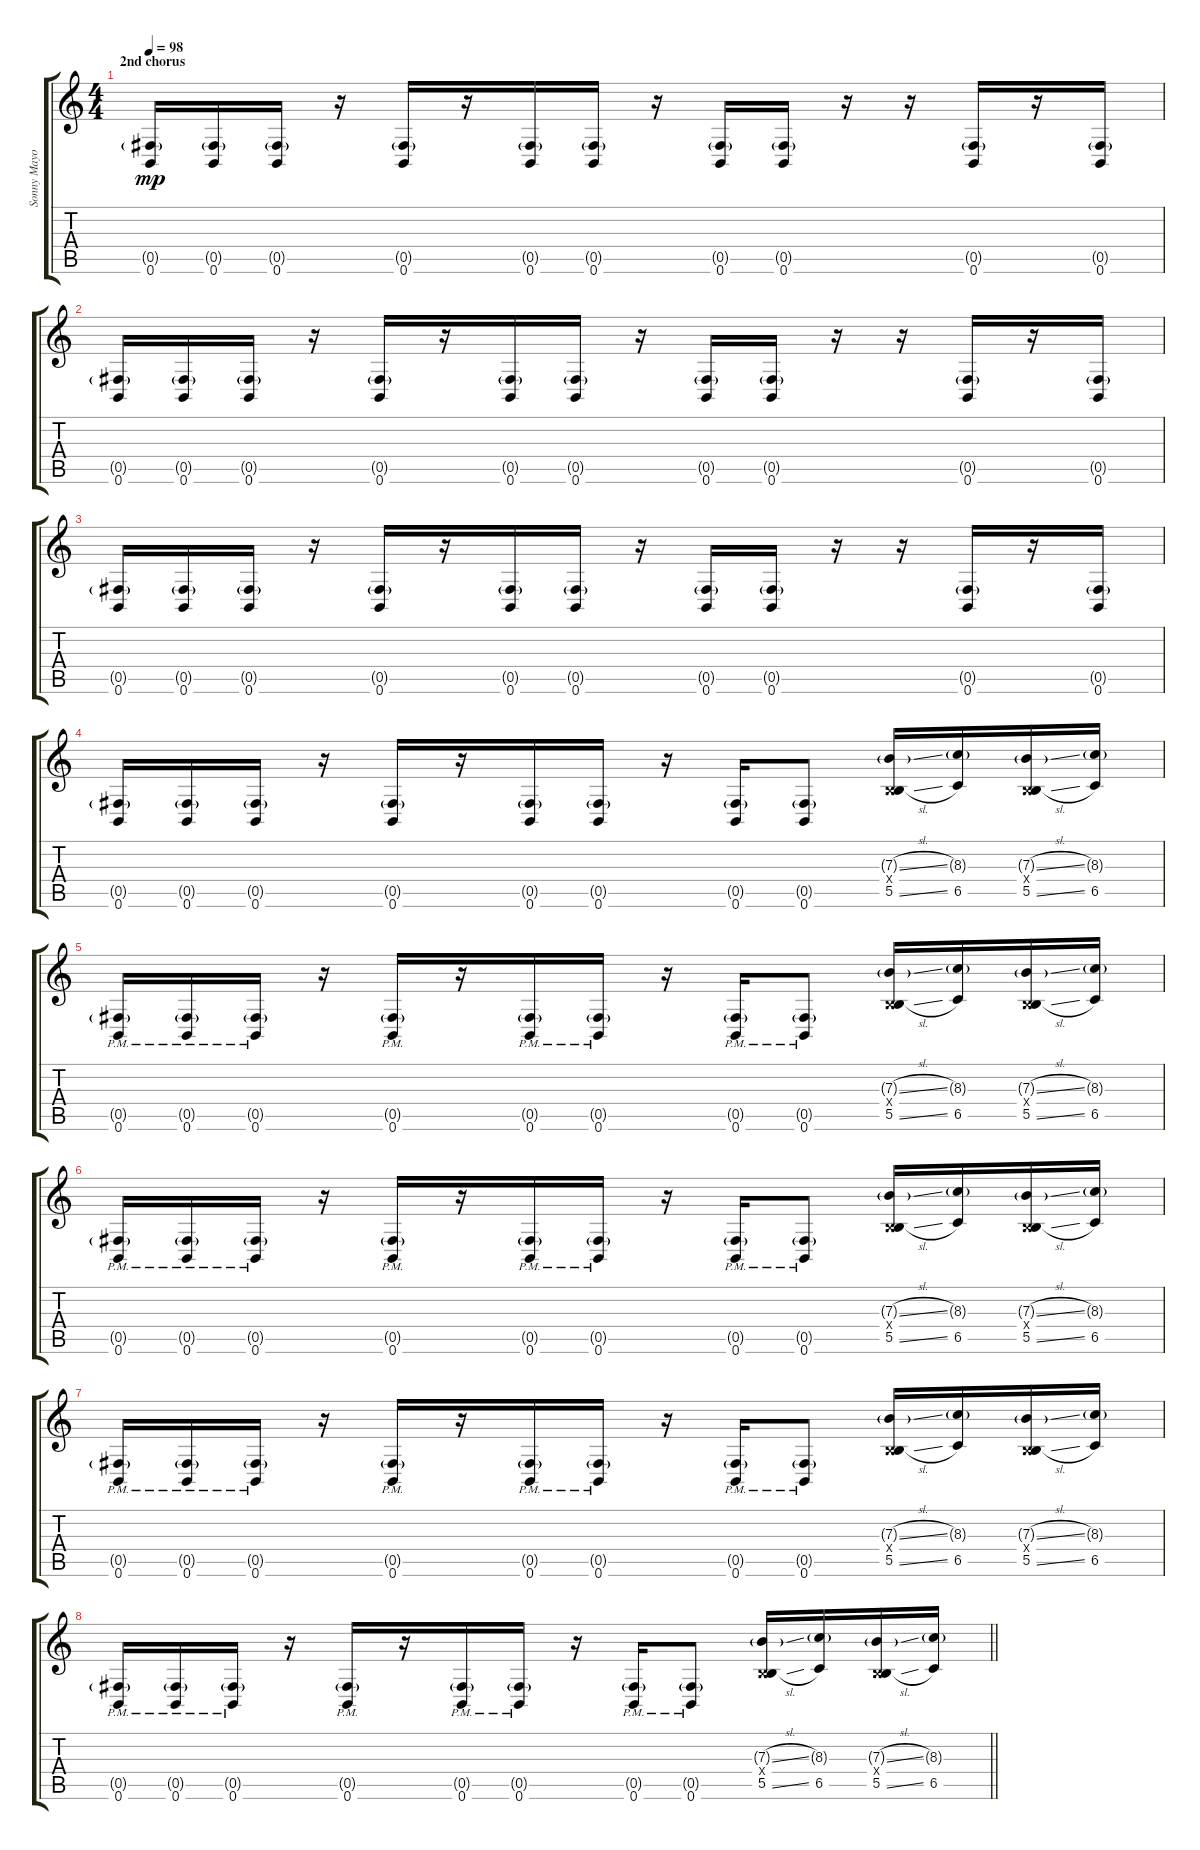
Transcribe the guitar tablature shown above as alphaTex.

\track ("Sonny Mayo/Clint Lowery" "Sonny Mayo") {instrument distortionguitar}
\staff {score tabs}
\tuning (Db4 Ab3 E3 B2 Gb2 B1) {hide}
\ts (4 4)
\section ("" "2nd chorus")
\tempo 98
\clef g2
\ks c
(0.5{g} 0.6).16{dy mp} (0.5{g} 0.6).16 (0.5{g} 0.6).16 r.16 (0.5{g} 0.6).16 r.16 (0.5{g} 0.6).16 (0.5{g} 0.6).16 r.16 (0.5{g} 0.6).16 (0.5{g} 0.6).16 r.16 r.16 (0.5{g} 0.6).16 r.16 (0.5{g} 0.6).16 |
(0.5{g} 0.6).16 (0.5{g} 0.6).16 (0.5{g} 0.6).16 r.16 (0.5{g} 0.6).16 r.16 (0.5{g} 0.6).16 (0.5{g} 0.6).16 r.16 (0.5{g} 0.6).16 (0.5{g} 0.6).16 r.16 r.16 (0.5{g} 0.6).16 r.16 (0.5{g} 0.6).16 |
(0.5{g} 0.6).16 (0.5{g} 0.6).16 (0.5{g} 0.6).16 r.16 (0.5{g} 0.6).16 r.16 (0.5{g} 0.6).16 (0.5{g} 0.6).16 r.16 (0.5{g} 0.6).16 (0.5{g} 0.6).16 r.16 r.16 (0.5{g} 0.6).16 r.16 (0.5{g} 0.6).16 |
(0.5{g} 0.6).16 (0.5{g} 0.6).16 (0.5{g} 0.6).16 r.16 (0.5{g} 0.6).16 r.16 (0.5{g} 0.6).16 (0.5{g} 0.6).16 r.16 (0.5{g} 0.6).16 (0.5{g} 0.6).8 (7.3{sl g} 0.4{x} 5.5{sl}).16 (8.3{g} 6.5).16 (7.3{sl g} 0.4{x} 5.5{sl}).16 (8.3{g} 6.5).16 |
(0.5{g pm} 0.6{pm}).16 (0.5{g pm} 0.6{pm}).16 (0.5{g pm} 0.6{pm}).16 r.16 (0.5{g pm} 0.6{pm}).16 r.16 (0.5{g pm} 0.6{pm}).16 (0.5{g pm} 0.6{pm}).16 r.16 (0.5{g pm} 0.6{pm}).16 (0.5{g pm} 0.6{pm}).8 (7.3{sl g} 0.4{x} 5.5{sl}).16 (8.3{g} 6.5).16 (7.3{sl g} 0.4{x} 5.5{sl}).16 (8.3{g} 6.5).16 |
(0.5{g pm} 0.6{pm}).16 (0.5{g pm} 0.6{pm}).16 (0.5{g pm} 0.6{pm}).16 r.16 (0.5{g pm} 0.6{pm}).16 r.16 (0.5{g pm} 0.6{pm}).16 (0.5{g pm} 0.6{pm}).16 r.16 (0.5{g pm} 0.6{pm}).16 (0.5{g pm} 0.6{pm}).8 (7.3{sl g} 0.4{x} 5.5{sl}).16 (8.3{g} 6.5).16 (7.3{sl g} 0.4{x} 5.5{sl}).16 (8.3{g} 6.5).16 |
(0.5{g pm} 0.6{pm}).16 (0.5{g pm} 0.6{pm}).16 (0.5{g pm} 0.6{pm}).16 r.16 (0.5{g pm} 0.6{pm}).16 r.16 (0.5{g pm} 0.6{pm}).16 (0.5{g pm} 0.6{pm}).16 r.16 (0.5{g pm} 0.6{pm}).16 (0.5{g pm} 0.6{pm}).8 (7.3{sl g} 0.4{x} 5.5{sl}).16 (8.3{g} 6.5).16 (7.3{sl g} 0.4{x} 5.5{sl}).16 (8.3{g} 6.5).16 |
\barLineRight lightlight
(0.5{g pm} 0.6{pm}).16 (0.5{g pm} 0.6{pm}).16 (0.5{g pm} 0.6{pm}).16 r.16 (0.5{g pm} 0.6{pm}).16 r.16 (0.5{g pm} 0.6{pm}).16 (0.5{g pm} 0.6{pm}).16 r.16 (0.5{g pm} 0.6{pm}).16 (0.5{g pm} 0.6{pm}).8 (7.3{sl g} 0.4{x} 5.5{sl}).16 (8.3{g} 6.5).16 (7.3{sl g} 0.4{x} 5.5{sl}).16 (8.3{g} 6.5).16
